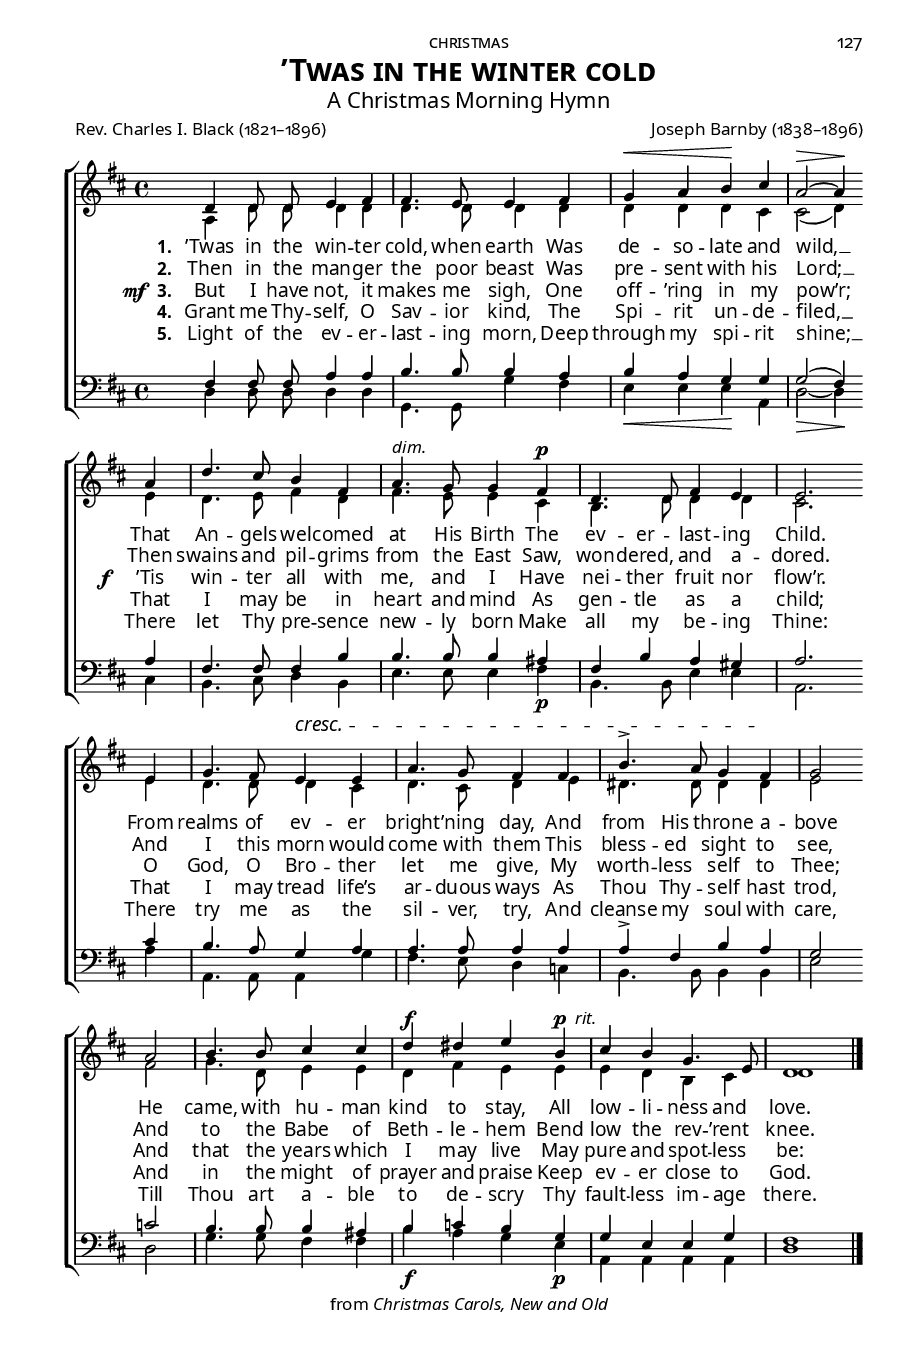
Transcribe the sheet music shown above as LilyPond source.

\version "2.14.2"
\include "util.ly"
\header {
  title = \markup{\override #'(font-name . "Garamond Premier Pro Semibold"){ \abs-fontsize #15 \smallCapsOldStyle"’Twas in the winter cold"}}
  subtitle = \markup{\override #'(font-name . "Garamond Premier Pro"){ \abs-fontsize #10.5 "A Christmas Morning Hymn"}}
  poet = \markup\oldStyleNum"Rev. Charles I. Black (1821–1896)"
  composer = \markup\oldStyleNum"Joseph Barnby (1838–1896)"
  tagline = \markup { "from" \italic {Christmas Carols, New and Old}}
}
\paper {
  %print-all-headers = ##f
  paper-height = 9\in
  paper-width = 6\in
  indent = 0\in
  %system-system-spacing = #'((basic-distance . 10) (padding . 0))
  system-system-spacing =
    #'((basic-distance . 0)
       (minimum-distance . 0)
       (padding . -5)
       (stretchability . 100))
  markup-system-spacing =
    #'((basic-distance . 2)
       (minimum-distance . 2)
       (padding . 1)
       (stretchability . 0))
  ragged-last-bottom = ##f
  ragged-bottom = ##f
  two-sided = ##t
  inner-margin = 0.5\in
  outer-margin = 0.25\in
  top-margin = 0.25\in
  bottom-margin = 0.25\in
  first-page-number = #127
  print-first-page-number = ##t
  headerLine = \markup{\override #'(font-name . "Garamond Premier Pro") \smallCapsOldStyle"christmas"}
  oddHeaderMarkup = \markup\fill-line{
     \override #'(font-name . "Garamond Premier Pro")\abs-fontsize #8.5
     \combine 
        \fill-line{"" \on-the-fly #print-page-number-check-first
        \oldStylePageNum""
        }
        \fill-line{\headerLine}
  }
  evenHeaderMarkup = \markup {
     \override #'(font-name . "Garamond Premier Pro")\abs-fontsize #8.5
     \combine
        \on-the-fly #print-page-number-check-first
        \oldStylePageNum""
        \fill-line{\headerLine}
  }
}
#(set-global-staff-size 15) \paper{ #(define fonts (make-pango-font-tree "GoudyOlSt BT" "Garamond Premier Pro" "Garamond Premier Pro" (/ 15 20))) }
global = {
  \key d \major
  \time 4/4
  \autoBeamOff
  \override DynamicLineSpanner #'staff-padding = #0.0
  \override DynamicLineSpanner #'Y-extent = #'(0 . 0)
}

sopMusic = \relative c' {
  d4 d8 d e4 fis |
  fis4. e8 e4 fis |
  g^\< a b\! cis |
  a2~^\> a4\! \bar""\break a4 |
  
  d4. cis8 b4 fis |
  a4.^\markup\italic"dim." g8 g4 fis^\p |
  d4. d8 fis4 e |
  e2. \bar""\break e4 |
  
  g4. fis8 e4^\cresc e |
  a4. g8 fis4 fis |
  b4.-> a8 g4 fis\! |
  g2 \bar""\break a |
  
  b4. b8 cis4 cis |
  d^\f dis e b^\markup{\dynamic"p" \italic" rit."} |
  cis b g4. e8 |
  d1 \bar "|."
}
sopWords = \lyricmode {
  
}

altoMusic = \relative c' {
  a4 d8 d d4 d |
  d4. d8 d4 d |
  d d d cis |
  cis2( d4) e |
  
  d4. e8 fis4 d |
  fis4. e8 e4 cis |
  b4. d8 d4 d |
  cis2. e4 |
  
  d4. d8 d4 cis |
  d4. cis8 d4 e |
  dis4. dis8 dis4 dis |
  e2 fis |
  
  g4. d8 e4 e |
  d4 fis e e |
  e d b cis |
  d1 \bar "|."
}
altoWords = \lyricmode {
  \dropLyricsIX
  \set stanza = #"1. "
  ’Twas in the win -- ter cold, when earth Was de -- so -- late and wild, __
  That An -- gels wel -- comed at His Birth The ev -- er -- last -- ing Child.
  From realms of ev -- er bright -- ’ning day, And from His throne a -- bove
  He came, with hu -- man kind to stay, All low -- li -- ness and love.
}
altoWordsII = \lyricmode {
  \dropLyricsIX
%\markup\italic
  \set stanza = #"2. "
  Then in the man -- ger the poor beast
  Was pre -- sent with his Lord; __
  Then swains and pil -- grims from the East
  Saw, won -- dered, and a -- dored.
  And I this morn would come with them
  This bless -- ed sight to see,
  And to the Babe of Beth -- le -- hem
  Bend low the rev -- ’rent knee.
}
altoWordsIII = {
  \dropLyricsIX
  \set stanza = \markup{\dynamic"mf " "3. "}
  \lyricmode {
    But I have not, it makes me sigh,
    One off -- ’ring in my pow’r;
  }
  \set stanza = \markup\dynamic"f "
  \lyricmode {
    ’Tis win -- ter all with me, and I
    Have nei -- ther fruit nor flow’r.
    O God, O Bro -- ther let me give,
    My worth -- less self to Thee;
    And that the years which I may live
    May pure and spot -- less be:
  }
}
altoWordsIV = \lyricmode {
  \dropLyricsIX
  \set stanza = #"4. "
  Grant me Thy -- self, O Sav -- ior kind,
  The Spi -- rit un -- de -- filed, __
  That I may be in heart and mind
  As gen -- tle as a child;
  That I may tread life’s ar -- duous ways
  As Thou Thy -- self hast trod,
  And in the might of prayer and praise
  Keep ev -- er close to God.
}
altoWordsV = \lyricmode {
  \dropLyricsIX
  \set stanza = #"5. "
  Light of the ev -- er -- last -- ing morn,
  Deep through my spi -- rit shine; __
  There let Thy pre  -- sence new -- ly born
  Make all my be -- ing Thine:
  There try me as the sil -- ver, try,
  And cleanse my soul with care,
  Till Thou art a -- ble to de -- scry
  Thy fault -- less im -- age there.
}
altoWordsVI = \lyricmode {
  \set stanza = #"6. "
  \set ignoreMelismata = ##t
}
tenorMusic = \relative c {
  fis4 fis8 fis a4 a |
  b4. b8 b4 a |
  b_\< a g\! g |
  g2(_\> fis4\!) a4 |
  
  fis4. fis8 fis4 b |
  b4. b8 b4 ais_\p |
  fis b a gis |
  a2. cis4 |
  
  b4. a8 g4 a |
  a4. a8 a4 a |
  a-> fis b a |
  g2 c |
  
  b4. b8 b4 ais |
  b_\f c b g_\p |
  g e e g |
  fis1 \bar "|."
}
tenorWords = \lyricmode {

}

bassMusic = \relative c {
  d4 d8 d d4 d |
  g,4. g8 g'4 fis |
  e e e a, |
  d2~ d4 cis |
  
  b4. cis8 d4 b |
  e4. e8 e4 fis |
  b,4. b8 e4 e |
  a,2. a'4 |
  
  a,4. a8 a4 g' |
  fis4. e8 d4 c |
  b4. b8 b4 b |
  e2 d |
  
  g4. g8 fis4 fis |
  b a g e |
  a, a a a |
  d1 \bar "|."
}
bassWords = \lyricmode {

}

pianoRH = \relative c' {
  
}
pianoLH = \relative c' {
  
}

\score {
  <<
   \new ChoirStaff <<
%    \new Lyrics = sopranos \with { \override VerticalAxisGroup #'nonstaff-relatedstaff-spacing = #'((basic-distance . 1)) }
    \new Staff = women <<
      \new Voice = "sopranos" { \voiceOne << \global \sopMusic >> }
      \new Voice = "altos" { \voiceTwo << \global \altoMusic >> }
    >>
   \new Staff = men <<
      \clef bass
      \new Voice = "tenors" { \voiceOne << \global \tenorMusic >> }
      \new Voice = "basses" { \voiceTwo << \global \bassMusic >> }
    >>
    \new Lyrics \with { alignAboveContext = #"women" \override VerticalAxisGroup #'nonstaff-relatedstaff-spacing = #'((basic-distance . 1))} \lyricsto "sopranos" \sopWords
     \new Lyrics = "altosVI"  \with { alignBelowContext = #"women" \override VerticalAxisGroup #'nonstaff-relatedstaff-spacing = #'((basic-distance . 1))} \lyricsto "tenors" \altoWordsVI
    \new Lyrics = "altosV"  \with { alignBelowContext = #"women" \override VerticalAxisGroup #'nonstaff-relatedstaff-spacing = #'((basic-distance . 1))} \lyricsto "tenors" \altoWordsV
    \new Lyrics = "altosIV"  \with { alignBelowContext = #"women" \override VerticalAxisGroup #'nonstaff-relatedstaff-spacing = #'((basic-distance . 1))} \lyricsto "tenors" \altoWordsIV
    \new Lyrics = "altosIII"  \with { alignBelowContext = #"women" \override VerticalAxisGroup #'nonstaff-relatedstaff-spacing = #'((basic-distance . 1))} \lyricsto "tenors" \altoWordsIII
    \new Lyrics = "altosII"  \with { alignBelowContext = #"women" \override VerticalAxisGroup #'nonstaff-relatedstaff-spacing = #'((basic-distance . 1))} \lyricsto "tenors" \altoWordsII
    \new Lyrics = "altos"  \with { alignBelowContext = #"women" \override VerticalAxisGroup #'nonstaff-relatedstaff-spacing = #'((padding . -0.5))} \lyricsto "tenors" \altoWords
    \new Lyrics \with { alignAboveContext = #"men" \override VerticalAxisGroup #'nonstaff-relatedstaff-spacing = #'((basic-distance . 1)) } \lyricsto "tenors" \tenorWords
    \new Lyrics \with { alignBelowContext = #"men" \override VerticalAxisGroup #'nonstaff-relatedstaff-spacing = #'((basic-distance . 1)) } \lyricsto "basses" \bassWords
  >>
%    \new PianoStaff << \new Staff { \new Voice { \pianoRH } } \new Staff { \clef "bass" \pianoLH } >>
  >>
  \layout {
    \context {
      \Score
      %\override SpacingSpanner #'base-shortest-duration = #(ly:make-moment 1 8)
      %\override SpacingSpanner #'common-shortest-duration = #(ly:make-moment 1 4)
    }
    \context {
      % Remove all empty staves
      % \Staff \RemoveEmptyStaves \override VerticalAxisGroup #'remove-first = ##t
    }
  }
  \midi {
    %\tempo 4 = 90
    \set Staff.midiInstrument = "flute"
  
    \context {
      \Voice
      \remove "Dynamic_performer"
    }
  }
}
